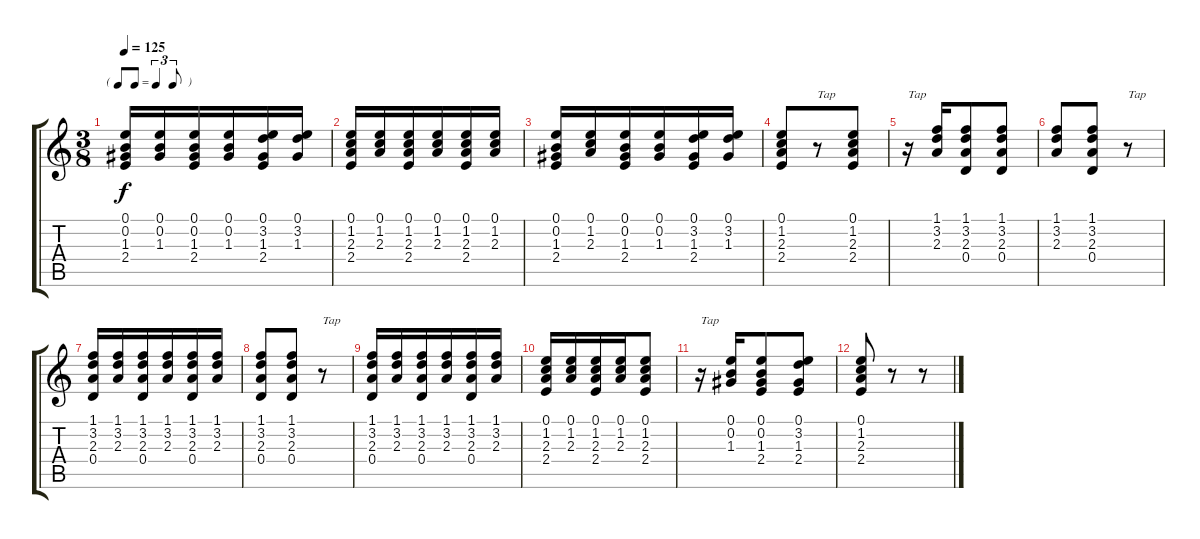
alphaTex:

\track "" {instrument acousticguitarnylon}
\staff {score tabs}
\tuning (E4 B3 G3 D3 A2 E2) {hide}
\ts (3 8)
\tf triplet8th
\tempo 125
\clef g2
\ks c
(0.1 0.2 1.3 2.4).16{dy f} (0.1 0.2 1.3).16 (0.1 0.2 1.3 2.4).16 (0.1 0.2 1.3).16 (0.1 3.2 1.3 2.4).16 (0.1 3.2 1.3).16 |
(0.1 1.2 2.3 2.4).16 (0.1 1.2 2.3).16 (0.1 1.2 2.3 2.4).16 (0.1 1.2 2.3).16 (0.1 1.2 2.3 2.4).16 (0.1 1.2 2.3).16 |
(0.1 0.2 1.3 2.4).16 (0.1 1.2 2.3).16 (0.1 0.2 1.3 2.4).16 (0.1 0.2 1.3).16 (0.1 3.2 1.3 2.4).16 (0.1 3.2 1.3).16 |
(0.1 1.2 2.3 2.4).8 r.8{txt "Tap"} (0.1 1.2 2.3 2.4).8 |
r.16{txt "Tap"} (1.1 3.2 2.3).16 (1.1 3.2 2.3 0.4).8 (1.1 3.2 2.3 0.4).8 |
(1.1 3.2 2.3).8 (1.1 3.2 2.3 0.4).8 r.8{txt "Tap"} |
(1.1 3.2 2.3 0.4).16 (1.1 3.2 2.3).16 (1.1 3.2 2.3 0.4).16 (1.1 3.2 2.3).16 (1.1 3.2 2.3 0.4).16 (1.1 3.2 2.3).16 |
(1.1 3.2 2.3 0.4).8 (1.1 3.2 2.3 0.4).8 r.8{txt "Tap"} |
(1.1 3.2 2.3 0.4).16 (1.1 3.2 2.3).16 (1.1 3.2 2.3 0.4).16 (1.1 3.2 2.3).16 (1.1 3.2 2.3 0.4).16 (1.1 3.2 2.3).16 |
(0.1 1.2 2.3 2.4).16 (0.1 1.2 2.3).16 (0.1 1.2 2.3 2.4).16 (0.1 1.2 2.3).16 (0.1 1.2 2.3 2.4).8 |
r.16{txt "Tap"} (0.1 0.2 1.3).16 (0.1 0.2 1.3 2.4).8 (0.1 3.2 1.3 2.4).8 |
(0.1 1.2 2.3 2.4).8 r.8 r.8
